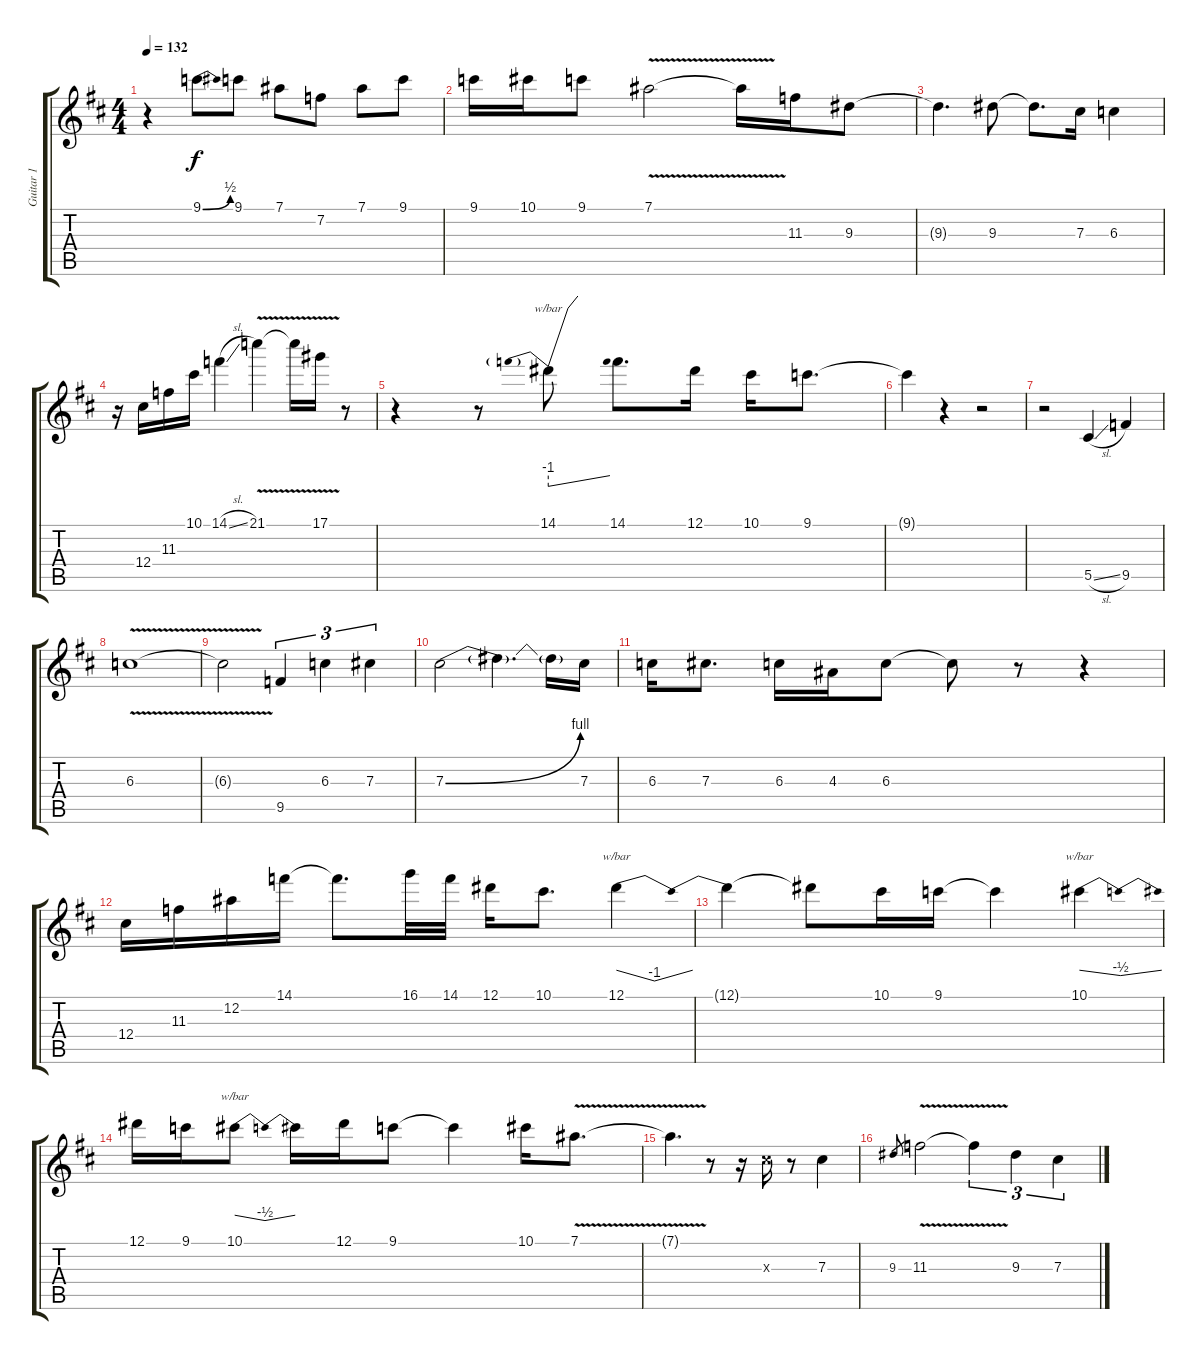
\track ("Guitar 1" "Guitar 1") {instrument overdrivenguitar}
\staff {score tabs}
\tuning (Eb4 Bb3 Gb3 Db3 Ab2 Eb2) {hide}
\ts (4 4)
\tempo 132
\clef g2
\ks d
r.4{dy f} 9.1{be (bend 0 0 60 2)}.8 9.1.8 7.1.8 7.2.8 7.1.8 9.1.8 |
9.1.16 10.1.16 9.1.8 7.1{v}.2 7.1{t}.16 11.3.16 9.3.8 |
9.3{t}.4{d} 9.3.8 9.3{t}.8{d} 7.3.16 6.3.4 |
r.16 12.4.16 11.3.16 10.1.16 14.1{sl}.4 21.1{v}.4 21.1{t}.16 17.1{v}.16 r.8 |
r.4 r.8 14.1.8{tbe (predivedive default 0 -4 60 0)} 14.1.8{d} 12.1.16 10.1.16 9.1.8{d} |
9.1{t}.4 r.4 r.2 |
r.2 5.5{sl}.4 9.5.4 |
6.3{v}.1 |
6.3{t}.2 9.5.4{tu (3 2)} 6.3.4{tu (3 2)} 7.3.4{tu (3 2)} |
7.3{be (bend 0 0 60 4)}.2 7.3{t}.4{d} 7.3{t}.16 7.3.16 |
6.3.16 7.3.8{d} 6.3.16 4.3.16 6.3.8 6.3{t}.8 r.8 r.4 |
12.4.16 11.3.16 12.2.16 14.1.16 14.1{t}.8{d} 16.1.32 14.1.32 12.1.16 10.1.8{d} 12.1.4{tbe (dip default 0 0 30 -4 60 0)} |
12.1{t}.4 12.1{t}.8 10.1.16 9.1.16 9.1{t}.4 10.1.4{tbe (dip default 0 0 30 -2 60 0)} |
12.1.16 9.1.16 10.1.8{tbe (dip default 0 0 30 -2 60 0)} 10.1{t}.16 12.1.16 9.1.8 9.1{t}.4 10.1.16 7.1{v}.8{d} |
7.1{t}.4{d} r.8 r.16 7.3{x}.16 r.8 7.3.4 |
9.3.8{gr} 11.3{v}.2 11.3{t}.4{tu (3 2)} 9.3.4{tu (3 2)} 7.3.4{tu (3 2)}
